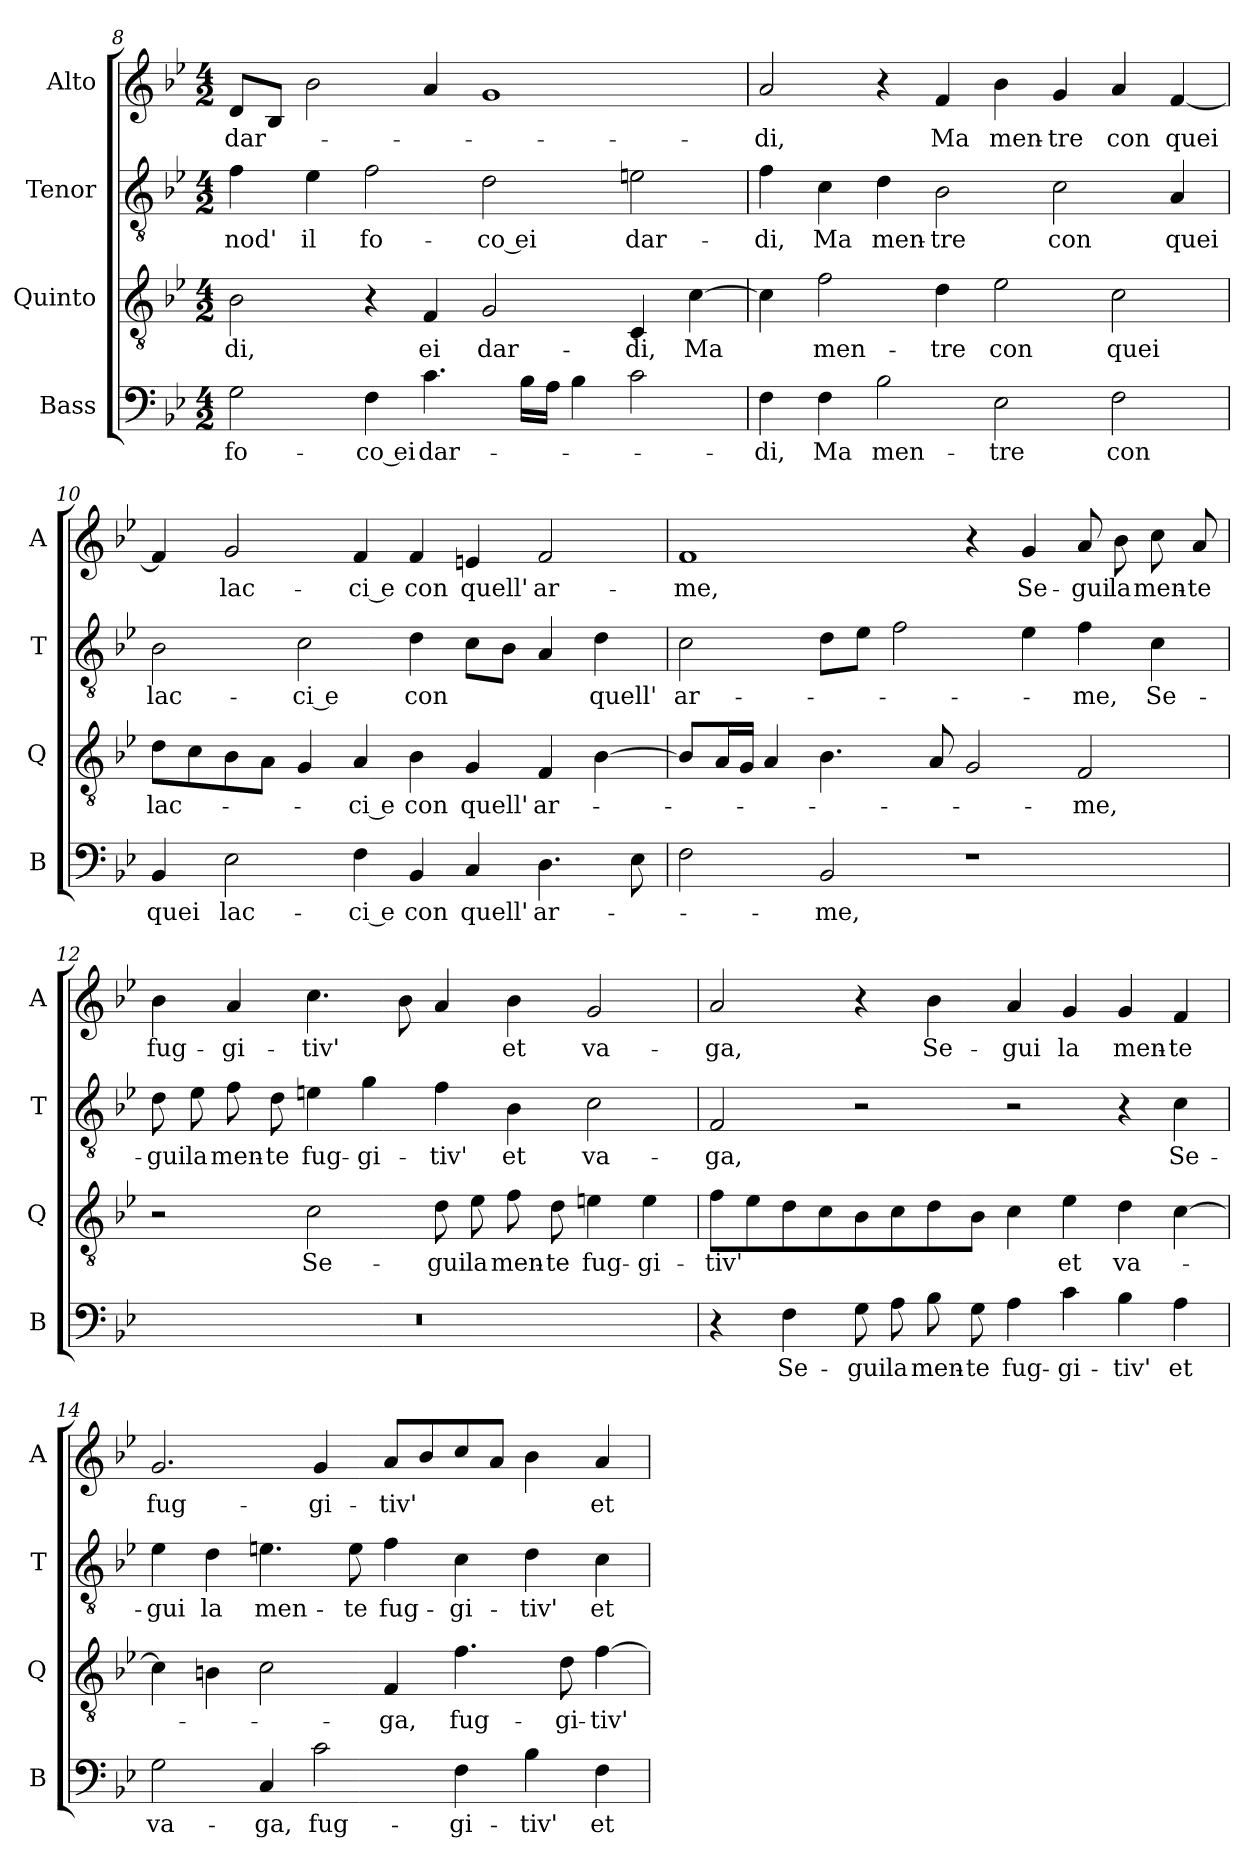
**kern	**text	**kern	**text	**kern	**text	**kern	**text
*part4	*part4	*part3	*part3	*part2	*part2	*part1	*part1
*staff4	*staff4	*staff3	*staff3	*staff2	*staff2	*staff1	*staff1
*I"Bass	*	*I"Quinto	*	*I"Tenor	*	*I"Alto	*
*I'B	*	*I'Q	*	*I'T	*	*I'A	*
!!LO:LB:g=z
*clefF4	*	*clefGv2	*	*clefGv2	*	*clefG2	*
*k[b-e-]	*	*k[b-e-]	*	*k[b-e-]	*	*k[b-e-]	*
*B-:	*	*B-:	*	*B-:	*	*B-:	*
*M4/2	*	*M4/2	*	*M4/2	*	*M4/2	*
=8	=8	=8	=8	=8	=8	=8	=8
!	!LO:LY:b	!	!LO:LY:b	!	!LO:LY:b	!	!LO:LY:b
2G\	fo-	2B-\	-di,	4f\	nod'	8d/L	dar-
.	.	.	.	.	.	8B-/J	.
!	!	!	!	!	!LO:LY:b	!	!
.	.	.	.	4e-\	il	2b-\	.
!	!LO:LY:b	!	!	!	!LO:LY:b	!	!
4F\	-co ei	4r	.	2f\	fo-	.	.
!	!LO:LY:b	!	!LO:LY:b	!	!	!	!
4.c\	dar-	4F/	ei	.	.	4a/	.
!	!	!	!LO:LY:b	!	!LO:LY:b	!	!
.	.	2G/	dar-	2d\	-co ei	1g	.
16B-\LL	.	.	.	.	.	.	.
16A\JJ	.	.	.	.	.	.	.
4B-\	.	.	.	.	.	.	.
!	!	!	!LO:LY:b	!	!LO:LY:b	!	!
2c\	.	4C/	-di,	2en\	dar-	.	.
!	!	!	!LO:LY:b	!	!	!	!
.	.	[4c\	Ma	.	.	.	.
=9	=9	=9	=9	=9	=9	=9	=9
!	!LO:LY:b	!	!	!	!LO:LY:b	!	!LO:LY:b
4F\	-di,	4c\]	.	4f\	-di,	2a/	-di,
!	!LO:LY:b	!	!LO:LY:b	!	!LO:LY:b	!	!
4F\	Ma	2f\	men-	4c\	Ma	.	.
!	!LO:LY:b	!	!	!	!LO:LY:b	!	!
2B-\	men-	.	.	4d\	men-	4r	.
!	!	!	!LO:LY:b	!	!LO:LY:b	!	!LO:LY:b
.	.	4d\	-tre	2B-\	-tre	4f/	Ma
!	!LO:LY:b	!	!LO:LY:b	!	!	!	!LO:LY:b
2E-\	-tre	2e-\	con	.	.	4b-\	men-
!	!	!	!	!	!LO:LY:b	!	!LO:LY:b
.	.	.	.	2c\	con	4g/	-tre
!	!LO:LY:b	!	!LO:LY:b	!	!	!	!LO:LY:b
2F\	con	2c\	quei	.	.	4a/	con
!	!	!	!	!	!LO:LY:b	!	!LO:LY:b
.	.	.	.	4A/	quei	[4f/	quei
=10	=10	=10	=10	=10	=10	=10	=10
!	!LO:LY:b	!	!LO:LY:b	!	!LO:LY:b	!	!
4BB-/	quei	8d\L	lac-	2B-\	lac-	4f/]	.
.	.	8c\	.	.	.	.	.
!	!LO:LY:b	!	!	!	!	!	!LO:LY:b
2E-\	lac-	8B-\	.	.	.	2g/	lac-
.	.	8A\J	.	.	.	.	.
!	!	!	!	!	!LO:LY:b	!	!
.	.	4G/	.	2c\	-ci e	.	.
!	!LO:LY:b	!	!LO:LY:b	!	!	!	!LO:LY:b
4F\	-ci e	4A/	-ci e	.	.	4f/	-ci e
!	!LO:LY:b	!	!LO:LY:b	!	!LO:LY:b	!	!LO:LY:b
4BB-/	con	4B-\	con	4d\	con	4f/	con
!	!LO:LY:b	!	!LO:LY:b	!	!	!	!LO:LY:b
4C/	quell'	4G/	quell'	8c\L	.	4en/	quell'
.	.	.	.	8B-\J	.	.	.
!	!LO:LY:b	!	!LO:LY:b	!	!	!	!LO:LY:b
4.D\	ar-	4F/	ar-	4A/	.	2f/	ar-
!	!	!	!	!	!LO:LY:b	!	!
.	.	[4B-\	.	4d\	quell'	.	.
8E-\	.	.	.	.	.	.	.
!!LO:PB:g=z
=11	=11	=11	=11	=11	=11	=11	=11
!	!	!	!	!	!LO:LY:b	!	!LO:LY:b
2F\	.	8B-/L]	.	2c\	ar-	1f	-me,
.	.	16A/L	.	.	.	.	.
.	.	16G/JJ	.	.	.	.	.
.	.	4A/	.	.	.	.	.
!	!LO:LY:b	!	!	!	!	!	!
2BB-/	-me,	4.B-\	.	8d\L	.	.	.
.	.	.	.	8e-\J	.	.	.
.	.	.	.	2f\	.	.	.
.	.	8A/	.	.	.	.	.
1r	.	2G/	.	.	.	4r	.
!	!	!	!	!	!	!	!LO:LY:b
.	.	.	.	4e-\	.	4g/	Se-
!	!	!	!LO:LY:b	!	!LO:LY:b	!	!LO:LY:b
.	.	2F/	-me,	4f\	-me,	8a/	-gui
!	!	!	!	!	!	!	!LO:LY:b
.	.	.	.	.	.	8b-\	la
!	!	!	!	!	!LO:LY:b	!	!LO:LY:b
.	.	.	.	4c\	Se-	8cc\	men-
!	!	!	!	!	!	!	!LO:LY:b
.	.	.	.	.	.	8a/	-te
=12	=12	=12	=12	=12	=12	=12	=12
!	!	!	!	!	!LO:LY:b	!	!LO:LY:b
0r	.	2r	.	8d\	-gui	4b-\	fug-
!	!	!	!	!	!LO:LY:b	!	!
.	.	.	.	8e-\	la	.	.
!	!	!	!	!	!LO:LY:b	!	!LO:LY:b
.	.	.	.	8f\	men-	4a/	-gi-
!	!	!	!	!	!LO:LY:b	!	!
.	.	.	.	8d\	-te	.	.
!	!	!	!LO:LY:b	!	!LO:LY:b	!	!LO:LY:b
.	.	2c\	Se-	4en\	fug-	4.cc\	-tiv'
!	!	!	!	!	!LO:LY:b	!	!
.	.	.	.	4g\	-gi-	.	.
.	.	.	.	.	.	8b-\	.
!	!	!	!LO:LY:b	!	!LO:LY:b	!	!
.	.	8d\	-gui	4f\	-tiv'	4a/	.
!	!	!	!LO:LY:b	!	!	!	!
.	.	8e-\	la	.	.	.	.
!	!	!	!LO:LY:b	!	!LO:LY:b	!	!LO:LY:b
.	.	8f\	men-	4B-\	et	4b-\	et
!	!	!	!LO:LY:b	!	!	!	!
.	.	8d\	-te	.	.	.	.
!	!	!	!LO:LY:b	!	!LO:LY:b	!	!LO:LY:b
.	.	4en\	fug-	2c\	va-	2g/	va-
!	!	!	!LO:LY:b	!	!	!	!
.	.	4e\	-gi-	.	.	.	.
!!LO:LB:g=z
=13	=13	=13	=13	=13	=13	=13	=13
!	!	!	!LO:LY:b	!	!LO:LY:b	!	!LO:LY:b
4r	.	8f\L	-tiv'	2F/	-ga,	2a/	-ga,
.	.	8e-\	.	.	.	.	.
!	!LO:LY:b	!	!	!	!	!	!
4F\	Se-	8d\	.	.	.	.	.
.	.	8c\	.	.	.	.	.
!	!LO:LY:b	!	!	!	!	!	!
8G\	-gui	8B-\	.	2r	.	4r	.
!	!LO:LY:b	!	!	!	!	!	!
8A\	la	8c\	.	.	.	.	.
!	!LO:LY:b	!	!	!	!	!	!LO:LY:b
8B-\	men-	8d\	.	.	.	4b-\	Se-
!	!LO:LY:b	!	!	!	!	!	!
8G\	-te	8B-\J	.	.	.	.	.
!	!LO:LY:b	!	!	!	!	!	!LO:LY:b
4A\	fug-	4c\	.	2r	.	4a/	-gui
!	!LO:LY:b	!	!LO:LY:b	!	!	!	!LO:LY:b
4c\	-gi-	4e-\	et	.	.	4g/	la
!	!LO:LY:b	!	!LO:LY:b	!	!	!	!LO:LY:b
4B-\	-tiv'	4d\	va-	4r	.	4g/	men-
!	!LO:LY:b	!	!	!	!LO:LY:b	!	!LO:LY:b
4A\	et	[4c\	.	4c\	Se-	4f/	-te
=14	=14	=14	=14	=14	=14	=14	=14
!	!LO:LY:b	!	!	!	!LO:LY:b	!	!LO:LY:b
2G\	va-	4c\]	.	4e-\	-gui	2.g/	fug-
!	!	!	!	!	!LO:LY:b	!	!
.	.	4Bn\	.	4d\	la	.	.
!	!LO:LY:b	!	!	!	!LO:LY:b	!	!
4C/	-ga,	2c\	.	4.en\	men-	.	.
!	!LO:LY:b	!	!	!	!	!	!LO:LY:b
2c\	fug-	.	.	.	.	4g/	-gi-
!	!	!	!	!	!LO:LY:b	!	!
.	.	.	.	8e\	-te	.	.
!	!	!	!LO:LY:b	!	!LO:LY:b	!	!LO:LY:b
.	.	4F/	-ga,	4f\	fug-	8a/L	-tiv'
.	.	.	.	.	.	8b-/	.
!	!LO:LY:b	!	!LO:LY:b	!	!LO:LY:b	!	!
4F\	-gi-	4.f\	fug-	4c\	-gi-	8cc/	.
.	.	.	.	.	.	8a/J	.
!	!LO:LY:b	!	!	!	!LO:LY:b	!	!
4B-\	-tiv'	.	.	4d\	-tiv'	4b-\	.
!	!	!	!LO:LY:b	!	!	!	!
.	.	8d\	-gi-	.	.	.	.
!	!LO:LY:b	!	!LO:LY:b	!	!LO:LY:b	!	!LO:LY:b
4F\	et	[4f\	-tiv'	4c\	et	4a/	et
=	=	=	=	=	=	=	=
*-	*-	*-	*-	*-	*-	*-	*-
